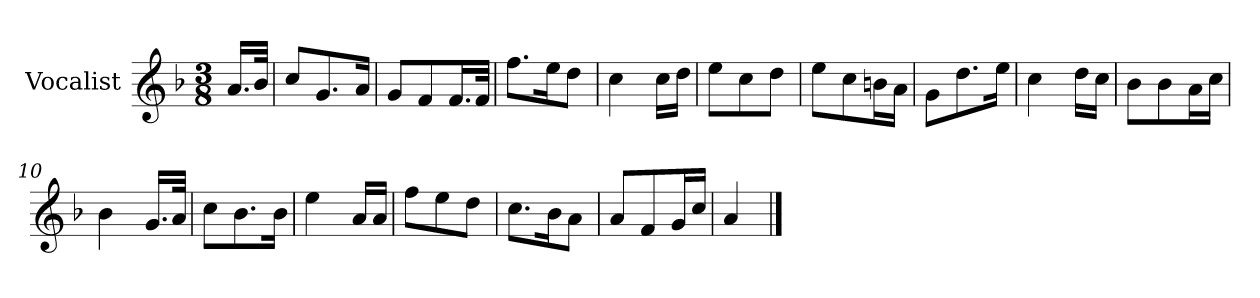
**kern
*part1
*staff1
*I"Vocalist
*k[b-]
*F:
*M3/8
=
16.aLL
32b-JJk
=1
8ccL
8.g
16aJk
=2
8gL
8f
16.fL
32fJJk
=3
8.ffL
16eeK
8ddJ
=4
4cc
16ccLL
16ddJJ
=5
8eeL
8cc
8ddJ
=6
8eeL
8cc
16bnL
16aJJ
=7
8gL
8.dd
16eeJk
=8
4cc
16ddLL
16ccJJ
=9
8b-L
8b-
16aL
16ccJJ
=10
4b-
16.gLL
32aJJk
=11
8ccL
8.b-
16b-Jk
=12
4ee
16aLL
16aJJ
=13
8ffL
8ee
8ddJ
=14
8.ccL
16b-K
8aJ
=15
8aL
8f
16gL
16ccJJ
=16
4a
==
*-
